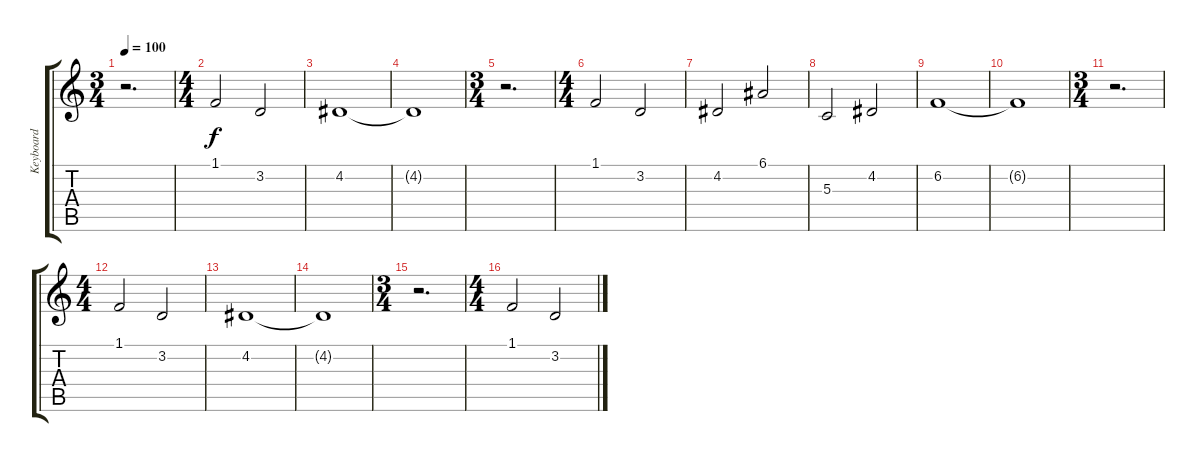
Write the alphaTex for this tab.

\track ("Keyboard" "Keyboard") {instrument synthstrings1}
\staff {score tabs}
\tuning (E4 B3 G3 D3 A2 E2) {hide}
\ts (3 4)
\tempo 100
\clef g2
\ks c
r.2{d dy f} |
\ts (4 4)
1.1.2 3.2.2 |
4.2.1 |
4.2{t}.1 |
\ts (3 4)
r.2{d} |
\ts (4 4)
1.1.2 3.2.2 |
4.2.2 6.1.2 |
5.3.2 4.2.2 |
6.2.1 |
6.2{t}.1 |
\ts (3 4)
r.2{d} |
\ts (4 4)
1.1.2 3.2.2 |
4.2.1 |
4.2{t}.1 |
\ts (3 4)
r.2{d} |
\ts (4 4)
1.1.2 3.2.2
